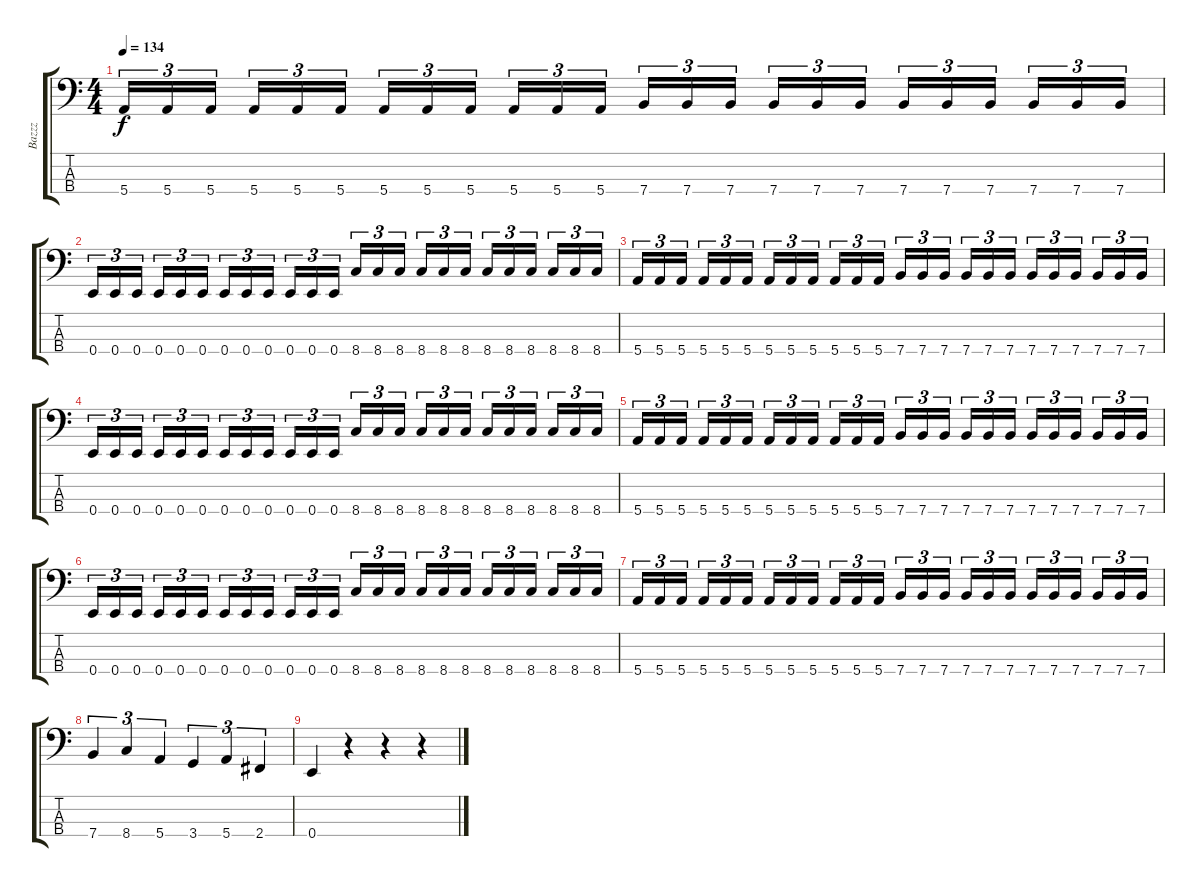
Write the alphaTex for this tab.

\track ("Bazzz" "Bazzz") {instrument electricbasspick}
\staff {score tabs}
\tuning (G2 D2 A1 E1) {hide}
\ts (4 4)
\tempo 134
\clef f4
\ks c
5.4.16{tu (3 2) dy f} 5.4.16{tu (3 2)} 5.4.16{tu (3 2)} 5.4.16{tu (3 2)} 5.4.16{tu (3 2)} 5.4.16{tu (3 2)} 5.4.16{tu (3 2)} 5.4.16{tu (3 2)} 5.4.16{tu (3 2)} 5.4.16{tu (3 2)} 5.4.16{tu (3 2)} 5.4.16{tu (3 2)} 7.4.16{tu (3 2)} 7.4.16{tu (3 2)} 7.4.16{tu (3 2)} 7.4.16{tu (3 2)} 7.4.16{tu (3 2)} 7.4.16{tu (3 2)} 7.4.16{tu (3 2)} 7.4.16{tu (3 2)} 7.4.16{tu (3 2)} 7.4.16{tu (3 2)} 7.4.16{tu (3 2)} 7.4.16{tu (3 2)} |
0.4.16{tu (3 2)} 0.4.16{tu (3 2)} 0.4.16{tu (3 2)} 0.4.16{tu (3 2)} 0.4.16{tu (3 2)} 0.4.16{tu (3 2)} 0.4.16{tu (3 2)} 0.4.16{tu (3 2)} 0.4.16{tu (3 2)} 0.4.16{tu (3 2)} 0.4.16{tu (3 2)} 0.4.16{tu (3 2)} 8.4.16{tu (3 2)} 8.4.16{tu (3 2)} 8.4.16{tu (3 2)} 8.4.16{tu (3 2)} 8.4.16{tu (3 2)} 8.4.16{tu (3 2)} 8.4.16{tu (3 2)} 8.4.16{tu (3 2)} 8.4.16{tu (3 2)} 8.4.16{tu (3 2)} 8.4.16{tu (3 2)} 8.4.16{tu (3 2)} |
5.4.16{tu (3 2)} 5.4.16{tu (3 2)} 5.4.16{tu (3 2)} 5.4.16{tu (3 2)} 5.4.16{tu (3 2)} 5.4.16{tu (3 2)} 5.4.16{tu (3 2)} 5.4.16{tu (3 2)} 5.4.16{tu (3 2)} 5.4.16{tu (3 2)} 5.4.16{tu (3 2)} 5.4.16{tu (3 2)} 7.4.16{tu (3 2)} 7.4.16{tu (3 2)} 7.4.16{tu (3 2)} 7.4.16{tu (3 2)} 7.4.16{tu (3 2)} 7.4.16{tu (3 2)} 7.4.16{tu (3 2)} 7.4.16{tu (3 2)} 7.4.16{tu (3 2)} 7.4.16{tu (3 2)} 7.4.16{tu (3 2)} 7.4.16{tu (3 2)} |
0.4.16{tu (3 2)} 0.4.16{tu (3 2)} 0.4.16{tu (3 2)} 0.4.16{tu (3 2)} 0.4.16{tu (3 2)} 0.4.16{tu (3 2)} 0.4.16{tu (3 2)} 0.4.16{tu (3 2)} 0.4.16{tu (3 2)} 0.4.16{tu (3 2)} 0.4.16{tu (3 2)} 0.4.16{tu (3 2)} 8.4.16{tu (3 2)} 8.4.16{tu (3 2)} 8.4.16{tu (3 2)} 8.4.16{tu (3 2)} 8.4.16{tu (3 2)} 8.4.16{tu (3 2)} 8.4.16{tu (3 2)} 8.4.16{tu (3 2)} 8.4.16{tu (3 2)} 8.4.16{tu (3 2)} 8.4.16{tu (3 2)} 8.4.16{tu (3 2)} |
5.4.16{tu (3 2)} 5.4.16{tu (3 2)} 5.4.16{tu (3 2)} 5.4.16{tu (3 2)} 5.4.16{tu (3 2)} 5.4.16{tu (3 2)} 5.4.16{tu (3 2)} 5.4.16{tu (3 2)} 5.4.16{tu (3 2)} 5.4.16{tu (3 2)} 5.4.16{tu (3 2)} 5.4.16{tu (3 2)} 7.4.16{tu (3 2)} 7.4.16{tu (3 2)} 7.4.16{tu (3 2)} 7.4.16{tu (3 2)} 7.4.16{tu (3 2)} 7.4.16{tu (3 2)} 7.4.16{tu (3 2)} 7.4.16{tu (3 2)} 7.4.16{tu (3 2)} 7.4.16{tu (3 2)} 7.4.16{tu (3 2)} 7.4.16{tu (3 2)} |
0.4.16{tu (3 2)} 0.4.16{tu (3 2)} 0.4.16{tu (3 2)} 0.4.16{tu (3 2)} 0.4.16{tu (3 2)} 0.4.16{tu (3 2)} 0.4.16{tu (3 2)} 0.4.16{tu (3 2)} 0.4.16{tu (3 2)} 0.4.16{tu (3 2)} 0.4.16{tu (3 2)} 0.4.16{tu (3 2)} 8.4.16{tu (3 2)} 8.4.16{tu (3 2)} 8.4.16{tu (3 2)} 8.4.16{tu (3 2)} 8.4.16{tu (3 2)} 8.4.16{tu (3 2)} 8.4.16{tu (3 2)} 8.4.16{tu (3 2)} 8.4.16{tu (3 2)} 8.4.16{tu (3 2)} 8.4.16{tu (3 2)} 8.4.16{tu (3 2)} |
5.4.16{tu (3 2)} 5.4.16{tu (3 2)} 5.4.16{tu (3 2)} 5.4.16{tu (3 2)} 5.4.16{tu (3 2)} 5.4.16{tu (3 2)} 5.4.16{tu (3 2)} 5.4.16{tu (3 2)} 5.4.16{tu (3 2)} 5.4.16{tu (3 2)} 5.4.16{tu (3 2)} 5.4.16{tu (3 2)} 7.4.16{tu (3 2)} 7.4.16{tu (3 2)} 7.4.16{tu (3 2)} 7.4.16{tu (3 2)} 7.4.16{tu (3 2)} 7.4.16{tu (3 2)} 7.4.16{tu (3 2)} 7.4.16{tu (3 2)} 7.4.16{tu (3 2)} 7.4.16{tu (3 2)} 7.4.16{tu (3 2)} 7.4.16{tu (3 2)} |
7.4.4{tu (3 2)} 8.4.4{tu (3 2)} 5.4.4{tu (3 2)} 3.4.4{tu (3 2)} 5.4.4{tu (3 2)} 2.4.4{tu (3 2)} |
0.4.4 r.4 r.4 r.4
